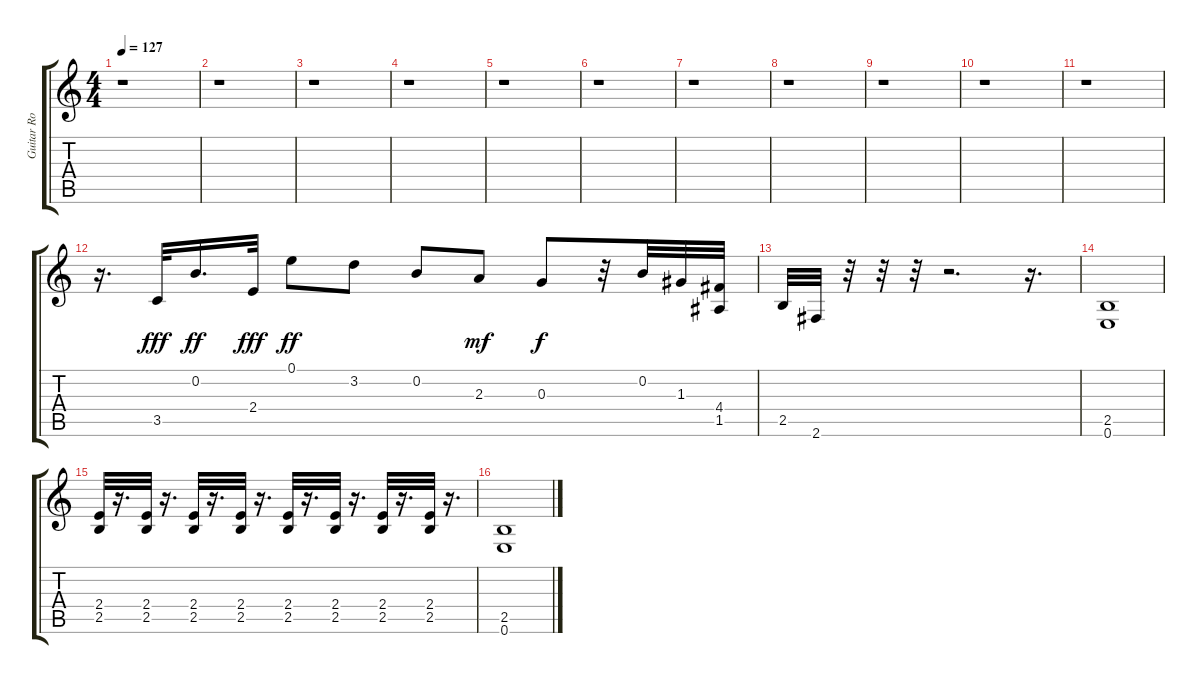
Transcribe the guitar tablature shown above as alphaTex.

\track (" Guitar Rock" " Guitar Ro") {instrument overdrivenguitar}
\staff {score tabs}
\tuning (E4 B3 G3 D3 A2 E2) {hide}
\ts (4 4)
\tempo 127
\clef g2
\ks c
r.1{dy fff} |
r.1 |
r.1 |
r.1 |
r.1 |
r.1 |
r.1 |
r.1 |
r.1 |
r.1 |
r.1 |
r.16{d} 3.5.32 0.2.16{d dy ff} 2.4.32{dy fff} 0.1.8{dy ff} 3.2.8 0.2.8 2.3.8{dy mf} 0.3.8{dy f} r.32 0.2.32 1.3.32 (4.4 1.5).32 |
2.5.32 2.6.32 r.32 r.32 r.32 r.2{d} r.16{d} |
(2.5 0.6).1 |
(2.4 2.5).32 r.16{d} (2.4 2.5).32 r.16{d} (2.4 2.5).32 r.16{d} (2.4 2.5).32 r.16{d} (2.4 2.5).32 r.16{d} (2.4 2.5).32 r.16{d} (2.4 2.5).32 r.16{d} (2.4 2.5).32 r.16{d} |
(2.5 0.6).1
